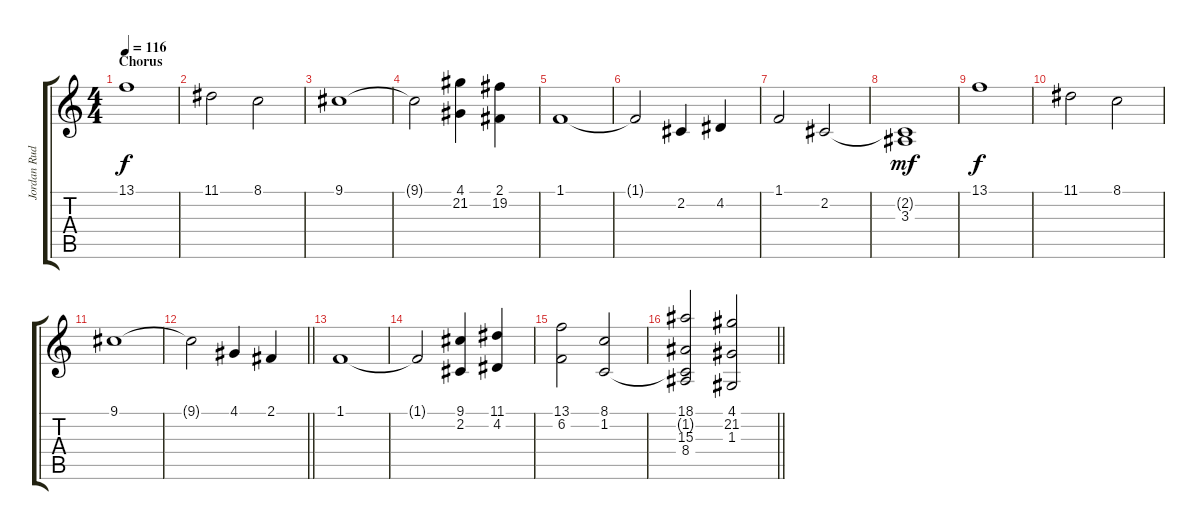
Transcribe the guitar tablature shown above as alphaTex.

\track ("Jordan Rudes [Strings]" "Jordan Rud") {instrument stringensemble1}
\staff {score tabs}
\tuning (E4 B3 G3 D3 A2 E2) {hide}
\ts (4 4)
\section ("" "Chorus")
\tempo 116
\clef g2
\ks c
13.1.1{dy f} |
11.1.2 8.1.2 |
9.1.1 |
9.1{t}.2 (4.1 21.2).4 (2.1 19.2).4 |
1.1.1 |
1.1{t}.2 2.2.4 4.2.4 |
1.1.2 2.2.2 |
(2.2{t} 3.3).1{dy mf} |
13.1.1{dy f} |
11.1.2 8.1.2 |
9.1.1 |
\barLineRight lightlight
9.1{t}.2 4.1.4 2.1.4 |
1.1.1 |
1.1{t}.2 (9.1 2.2).4 (11.1 4.2).4 |
(13.1 6.2).2 (8.1 1.2).2 |
\barLineRight lightlight
(18.1 1.2{t} 15.3 8.4).2 (4.1 21.2 1.3).2
